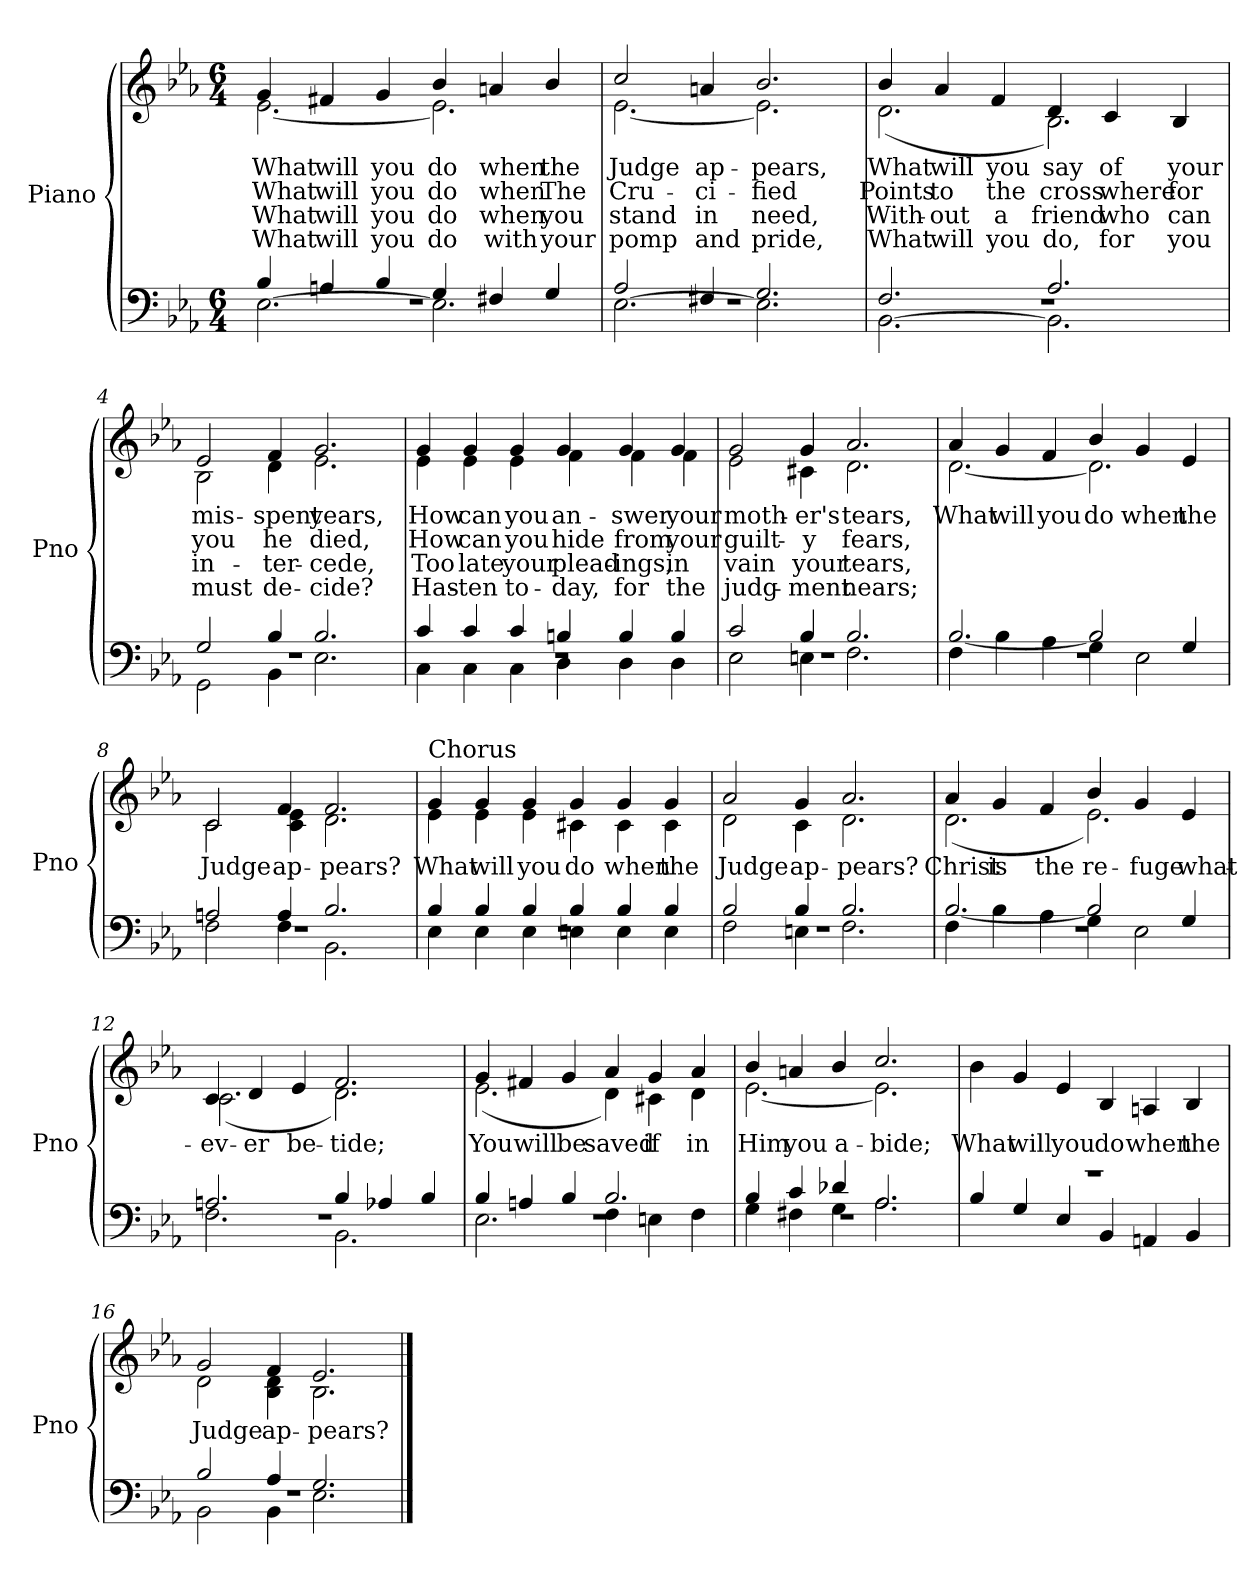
**kern	**kern	**text	**text	**text	**text
*part1	*part1	*part1	*part1	*part1	*part1
*staff2	*staff1	*staff1	*staff1	*staff1	*staff1
*I"Piano	*	*	*	*	*
*I'Pno	*	*	*	*	*
*clefF4	*clefG2	*	*	*	*
*k[b-e-a-]	*k[b-e-a-]	*	*	*	*
*E-:	*E-:	*	*	*	*
*M6/4	*M6/4	*	*	*	*
=1	=1	=1	=1	=1	=1
.	8qg/yy	1.	2.	3.	4.
*^	*^	*	*	*	*
*	*^	*	*	*	*	*	*
1.r	4B-/	[2.E-\	4g/	[2.e-\	What	What	What	What
.	4An/	.	4f#X/	.	will	will	will	will
.	4B-/	.	4g/	.	you	you	you	you
.	4G/	2.E-\]	4b-/	2.e-\]	do	do	do	do
.	4F#X/	.	4an/	.	when	when	when	with
.	4G/	.	4b-/	.	the	The	you	your
=2	=2	=2	=2	=2	=2	=2	=2	=2
1.r	2A-/	[2.E-\	2cc/	[2.e-\	Judge	Cru-	stand	pomp
.	4F#X/	.	4an/	.	ap-	ci-	in	and
.	2.G/	2.E-\]	2.b-/	2.e-\]	pears,	fied	need,	pride,
!!LO:LB:g=z	!!
=3	=3	=3	=3	=3	=3	=3	=3	=3
1.r	2.F/	[2.BB-\	4b-/	(2.d\	What	Points	With-	What
.	.	.	4a-/	.	will	to	out	will
.	.	.	4f/	.	you	the	a	you
.	2.A-/	2.BB-\]	4d/	2.B-\)	say	cross	friend	do,
.	.	.	4c/	.	of	where	who	for
.	.	.	4B-/	.	your	for	can	you
=4	=4	=4	=4	=4	=4	=4	=4	=4
1.r	2G/	2GG\	2e-/	2B-\	mis-	you	in-	must
.	4B-/	4BB-\	4f/	4d\	spent	he	ter-	de-
.	2.B-/	2.E-\	2.g/	2.e-\	years,	died,	cede,	cide?
!!LO:LB:g=z	!!
=5	=5	=5	=5	=5	=5	=5	=5	=5
1.r	4c/	4C\	4g/	4e-\	How	How	Too	Has-
.	4c/	4C\	4g/	4e-\	can	can	late	ten
.	4c/	4C\	4g/	4e-\	you	you	your	to-
.	4Bn/	4D\	4g/	4f\	an-	hide	plead-	day,
.	4B/	4D\	4g/	4f\	swer	from	ings,	for
.	4B/	4D\	4g/	4f\	your	your	in	the
=6	=6	=6	=6	=6	=6	=6	=6	=6
1.r	2c/	2E-\	2g/	2e-\	moth-	guilt-	vain	judg-
.	4B-/	4En\	4g/	4c#X\	er's	y	your	ment
.	2.B-/	2.F\	2.a-/	2.d\	tears,	fears,	tears,	nears;
!!LO:PB:g=z	!!
=7	=7	=7	=7	=7	=7	=7	=7	=7
1.r	[2.B-/	4F\	4a-/	[2.d\	What	.	.	.
.	.	4B-\	4g/	.	will	.	.	.
.	.	4A-\	4f/	.	you	.	.	.
.	2B-/]	4G\	4b-/	2.d\]	do	.	.	.
.	.	2E-\	4g/	.	when	.	.	.
.	4G/	.	4e-/	.	the	.	.	.
=8	=8	=8	=8	=8	=8	=8	=8	=8
1.r	2An/	2F\	2c/	2c\	Judge	.	.	.
.	4A/	4F\	4f/	4c\ 4e-\	ap-	.	.	.
.	2.B-/	2.BB-\	2.f/	2.d\	pears?	.	.	.
!!LO:LB:g=z	!!
=9	=9	=9	=9	=9	=9	=9	=9	=9
!	!	!	!LO:TX:a:t=Chorus	!	!	!	!	!
1.r	4B-/	4E-\	4g/	4e-\	What	.	.	.
.	4B-/	4E-\	4g/	4e-\	will	.	.	.
.	4B-/	4E-\	4g/	4e-\	you	.	.	.
.	4B-/	4En\	4g/	4c#X\	do	.	.	.
.	4B-/	4E\	4g/	4c#\	when	.	.	.
.	4B-/	4E\	4g/	4c#\	the	.	.	.
=10	=10	=10	=10	=10	=10	=10	=10	=10
1.r	2B-/	2F\	2a-/	2d\	Judge	.	.	.
.	4B-/	4En\	4g/	4c\	ap-	.	.	.
.	2.B-/	2.F\	2.a-/	2.d\	pears?	.	.	.
!!LO:LB:g=z	!!
=11	=11	=11	=11	=11	=11	=11	=11	=11
1.r	[2.B-/	4F\	4a-/	(2.d\	Christ	.	.	.
.	.	4B-\	4g/	.	is	.	.	.
.	.	4A-\	4f/	.	the	.	.	.
.	2B-/]	4G\	4b-/	2.e-\)	re-	.	.	.
.	.	2E-\	4g/	.	fuge	.	.	.
.	4G/	.	4e-/	.	what-	.	.	.
=12	=12	=12	=12	=12	=12	=12	=12	=12
1.r	2.An/	2.F\	4c/	(2.c\	ev-	.	.	.
.	.	.	4d/	.	er	.	.	.
.	.	.	4e-/	.	be-	.	.	.
.	4B-/	2.BB-\	2.f/	2.d\)	tide;	.	.	.
.	4A-X/	.	.	.	.	.	.	.
.	4B-/	.	.	.	.	.	.	.
!!LO:LB:g=z	!!
=13	=13	=13	=13	=13	=13	=13	=13	=13
1.r	4B-/	2.E-\	4g/	(2.e-\	You	.	.	.
.	4An/	.	4f#X/	.	will	.	.	.
.	4B-/	.	4g/	.	be	.	.	.
.	2.B-/	4F\	4a-/	4d\)	saved	.	.	.
.	.	4En\	4g/	4c#X\	if	.	.	.
.	.	4F\	4a-/	4d\	in	.	.	.
=14	=14	=14	=14	=14	=14	=14	=14	=14
1.r	4B-/	4G\	4b-/	[2.e-\	Him	.	.	.
.	4c/	4F#X\	4an/	.	you	.	.	.
.	4d-X/	4G\	4b-/	.	a-	.	.	.
.	2.A-/	2.A-\	2.cc/	2.e-\]	bide;	.	.	.
*	*v	*v	*	*	*	*	*	*
*	*	*v	*v	*	*	*	*
!!LO:LB:g=z
=15	=15	=15	=15	=15	=15	=15
1.r	4B-/	4b-\	What	.	.	.
.	4G/	4g/	will	.	.	.
.	4E-/	4e-/	you	.	.	.
.	4BB-/	4B-/	do	.	.	.
.	4AAn/	4An/	when	.	.	.
.	4BB-/	4B-/	the	.	.	.
=16	=16	=16	=16	=16	=16	=16
*	*^	*^	*	*	*	*
1.r	2B-/	2BB-\	2g/	2d\	Judge	.	.	.
.	4A-/	4BB-\	4f/	4B-\ 4d\	ap-	.	.	.
.	2.G/	2.E-\	2.e-/	2.B-\	pears?	.	.	.
*v	*v	*v	*	*	*	*	*	*
*	*v	*v	*	*	*	*
==	==	==	==	==	==
*-	*-	*-	*-	*-	*-
